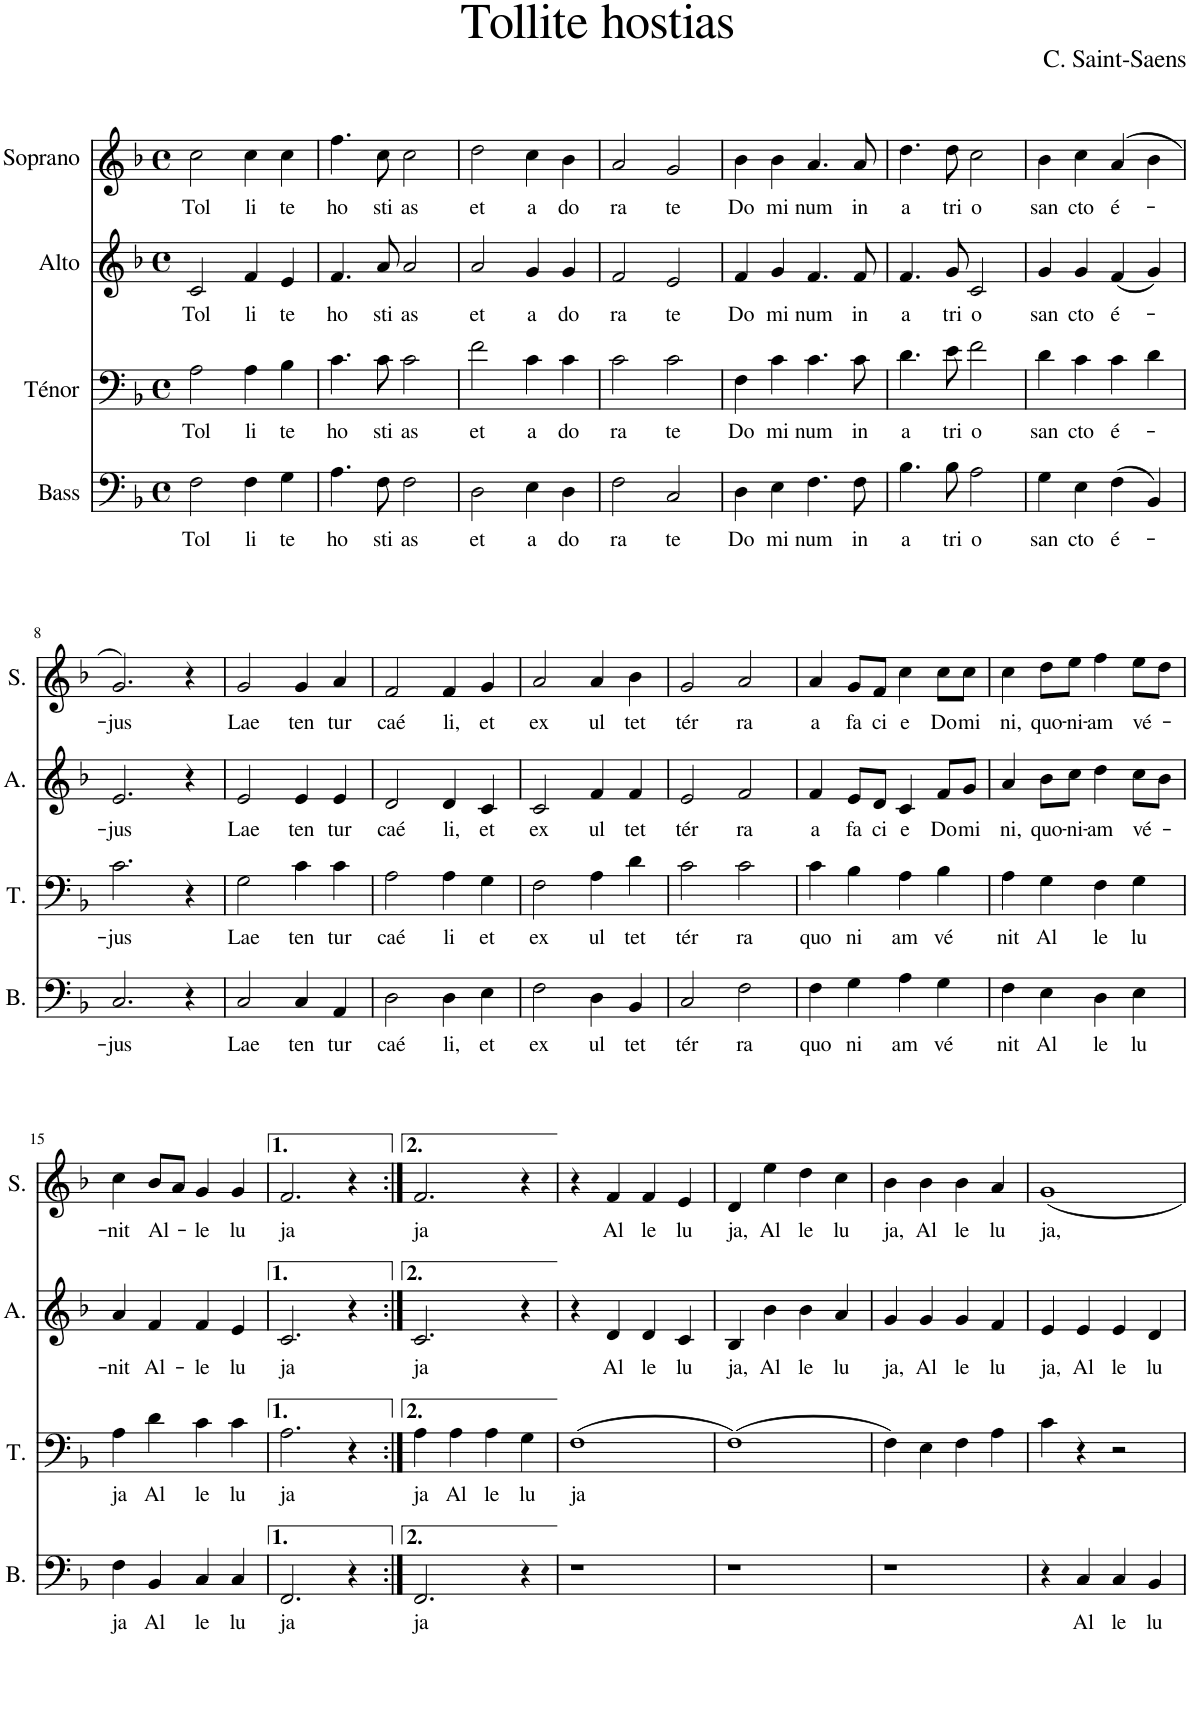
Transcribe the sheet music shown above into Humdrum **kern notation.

**kern	**text	**kern	**text	**kern	**text	**kern	**text
*part4	*part4	*part3	*part3	*part2	*part2	*part1	*part1
*staff4	*staff4	*staff3	*staff3	*staff2	*staff2	*staff1	*staff1
*I"Bass	*	*I"Ténor	*	*I"Alto	*	*I"Soprano	*
*I'B.	*	*I'T.	*	*I'A.	*	*I'S.	*
*clefF4	*	*clefF4	*	*clefG2	*	*clefG2	*
*k[b-]	*	*k[b-]	*	*k[b-]	*	*k[b-]	*
*M4/4	*	*M4/4	*	*M4/4	*	*M4/4	*
*met(c)	*	*met(c)	*	*met(c)	*	*met(c)	*
=1	=1	=1	=1	=1	=1	=1	=1
!	!LO:LY:b	!	!LO:LY:b	!	!LO:LY:b	!	!LO:LY:b
2F\	Tol	2A\	Tol	2c/	Tol	2cc\	Tol
!	!LO:LY:b	!	!LO:LY:b	!	!LO:LY:b	!	!LO:LY:b
4F\	li	4A\	li	4f/	li	4cc\	li
!	!LO:LY:b	!	!LO:LY:b	!	!LO:LY:b	!	!LO:LY:b
4G\	te	4B-\	te	4e/	te	4cc\	te
=2	=2	=2	=2	=2	=2	=2	=2
!	!LO:LY:b	!	!LO:LY:b	!	!LO:LY:b	!	!LO:LY:b
4.A\	ho	4.c\	ho	4.f/	ho	4.ff\	ho
!	!LO:LY:b	!	!LO:LY:b	!	!LO:LY:b	!	!LO:LY:b
8F\	sti	8c\	sti	8a/	sti	8cc\	sti
!	!LO:LY:b	!	!LO:LY:b	!	!LO:LY:b	!	!LO:LY:b
2F\	as	2c\	as	2a/	as	2cc\	as
=3	=3	=3	=3	=3	=3	=3	=3
!	!LO:LY:b	!	!LO:LY:b	!	!LO:LY:b	!	!LO:LY:b
2D\	et	2f\	et	2a/	et	2dd\	et
!	!LO:LY:b	!	!LO:LY:b	!	!LO:LY:b	!	!LO:LY:b
4E\	a	4c\	a	4g/	a	4cc\	a
!	!LO:LY:b	!	!LO:LY:b	!	!LO:LY:b	!	!LO:LY:b
4D\	do	4c\	do	4g/	do	4b-\	do
=4	=4	=4	=4	=4	=4	=4	=4
!	!LO:LY:b	!	!LO:LY:b	!	!LO:LY:b	!	!LO:LY:b
2F\	ra	2c\	ra	2f/	ra	2a/	ra
!	!LO:LY:b	!	!LO:LY:b	!	!LO:LY:b	!	!LO:LY:b
2C/	te	2c\	te	2e/	te	2g/	te
=5	=5	=5	=5	=5	=5	=5	=5
!	!LO:LY:b	!	!LO:LY:b	!	!LO:LY:b	!	!LO:LY:b
4D\	Do	4F\	Do	4f/	Do	4b-\	Do
!	!LO:LY:b	!	!LO:LY:b	!	!LO:LY:b	!	!LO:LY:b
4E\	mi	4c\	mi	4g/	mi	4b-\	mi
!	!LO:LY:b	!	!LO:LY:b	!	!LO:LY:b	!	!LO:LY:b
4.F\	num	4.c\	num	4.f/	num	4.a/	num
!	!LO:LY:b	!	!LO:LY:b	!	!LO:LY:b	!	!LO:LY:b
8F\	in	8c\	in	8f/	in	8a/	in
=6	=6	=6	=6	=6	=6	=6	=6
!	!LO:LY:b	!	!LO:LY:b	!	!LO:LY:b	!	!LO:LY:b
4.B-\	a	4.d\	a	4.f/	a	4.dd\	a
!	!LO:LY:b	!	!LO:LY:b	!	!LO:LY:b	!	!LO:LY:b
8B-\	tri	8e\	tri	8g/	tri	8dd\	tri
!	!LO:LY:b	!	!LO:LY:b	!	!LO:LY:b	!	!LO:LY:b
2A\	o	2f\	o	2c/	o	2cc\	o
=7	=7	=7	=7	=7	=7	=7	=7
!	!LO:LY:b	!	!LO:LY:b	!	!LO:LY:b	!	!LO:LY:b
4G\	san	4d\	san	4g/	san	4b-\	san
!	!LO:LY:b	!	!LO:LY:b	!	!LO:LY:b	!	!LO:LY:b
4E\	cto	4c\	cto	4g/	cto	4cc\	cto
!	!LO:LY:b	!	!LO:LY:b	!	!LO:LY:b	!	!LO:LY:b
(4F\	é-	4c\	é-	(4f/	é-	(4a/	é-
4BB-/)	.	4d\	.	4g/)	.	4b-\	.
!!LO:LB:g=z
=8	=8	=8	=8	=8	=8	=8	=8
!	!LO:LY:b	!	!LO:LY:b	!	!LO:LY:b	!	!LO:LY:b
2.C/	-jus	2.c\	-jus	2.e/	-jus	2.g/)	-jus
4r	.	4r	.	4r	.	4r	.
=9	=9	=9	=9	=9	=9	=9	=9
!	!LO:LY:b	!	!LO:LY:b	!	!LO:LY:b	!	!LO:LY:b
2C/	Lae	2G\	Lae	2e/	Lae	2g/	Lae
!	!LO:LY:b	!	!LO:LY:b	!	!LO:LY:b	!	!LO:LY:b
4C/	ten	4c\	ten	4e/	ten	4g/	ten
!	!LO:LY:b	!	!LO:LY:b	!	!LO:LY:b	!	!LO:LY:b
4AA/	tur	4c\	tur	4e/	tur	4a/	tur
=10	=10	=10	=10	=10	=10	=10	=10
!	!LO:LY:b	!	!LO:LY:b	!	!LO:LY:b	!	!LO:LY:b
2D\	caé	2A\	caé	2d/	caé	2f/	caé
!	!LO:LY:b	!	!LO:LY:b	!	!LO:LY:b	!	!LO:LY:b
4D\	li,	4A\	li	4d/	li,	4f/	li,
!	!LO:LY:b	!	!LO:LY:b	!	!LO:LY:b	!	!LO:LY:b
4E\	et	4G\	et	4c/	et	4g/	et
=11	=11	=11	=11	=11	=11	=11	=11
!	!LO:LY:b	!	!LO:LY:b	!	!LO:LY:b	!	!LO:LY:b
2F\	ex	2F\	ex	2c/	ex	2a/	ex
!	!LO:LY:b	!	!LO:LY:b	!	!LO:LY:b	!	!LO:LY:b
4D\	ul	4A\	ul	4f/	ul	4a/	ul
!	!LO:LY:b	!	!LO:LY:b	!	!LO:LY:b	!	!LO:LY:b
4BB-/	tet	4d\	tet	4f/	tet	4b-\	tet
=12	=12	=12	=12	=12	=12	=12	=12
!	!LO:LY:b	!	!LO:LY:b	!	!LO:LY:b	!	!LO:LY:b
2C/	tér	2c\	tér	2e/	tér	2g/	tér
!	!LO:LY:b	!	!LO:LY:b	!	!LO:LY:b	!	!LO:LY:b
2F\	ra	2c\	ra	2f/	ra	2a/	ra
=13	=13	=13	=13	=13	=13	=13	=13
!	!LO:LY:b	!	!LO:LY:b	!	!LO:LY:b	!	!LO:LY:b
4F\	quo	4c\	quo	4f/	a	4a/	a
!	!LO:LY:b	!	!LO:LY:b	!	!LO:LY:b	!	!LO:LY:b
4G\	ni	4B-\	ni	8e/L	fa	8g/L	fa
!	!	!	!	!	!LO:LY:b	!	!LO:LY:b
.	.	.	.	8d/J	ci	8f/J	ci
!	!LO:LY:b	!	!LO:LY:b	!	!LO:LY:b	!	!LO:LY:b
4A\	am	4A\	am	4c/	e	4cc\	e
!	!LO:LY:b	!	!LO:LY:b	!	!LO:LY:b	!	!LO:LY:b
4G\	vé	4B-\	vé	8f/L	Do	8cc\L	Do
!	!	!	!	!	!LO:LY:b	!	!LO:LY:b
.	.	.	.	8g/J	mi	8cc\J	mi
=14	=14	=14	=14	=14	=14	=14	=14
!	!LO:LY:b	!	!LO:LY:b	!	!LO:LY:b	!	!LO:LY:b
4F\	nit	4A\	nit	4a/	ni,	4cc\	ni,
!	!LO:LY:b	!	!LO:LY:b	!	!LO:LY:b	!	!LO:LY:b
4E\	Al	4G\	Al	8b-\L	quo-	8dd\L	quo-
!	!	!	!	!	!LO:LY:b	!	!LO:LY:b
.	.	.	.	8cc\J	-ni-	8ee\J	-ni-
!	!LO:LY:b	!	!LO:LY:b	!	!LO:LY:b	!	!LO:LY:b
4D\	le	4F\	le	4dd\	-am	4ff\	-am
!	!LO:LY:b	!	!LO:LY:b	!	!LO:LY:b	!	!LO:LY:b
4E\	lu	4G\	lu	8cc\L	vé-	8ee\L	vé-
.	.	.	.	8b-\J	.	8dd\J	.
!!LO:LB:g=z
=15	=15	=15	=15	=15	=15	=15	=15
!	!LO:LY:b	!	!LO:LY:b	!	!LO:LY:b	!	!LO:LY:b
4F\	ja	4A\	ja	4a/	-nit	4cc\	-nit
!	!LO:LY:b	!	!LO:LY:b	!	!LO:LY:b	!	!LO:LY:b
4BB-/	Al	4d\	Al	4f/	Al-	8b-/L	Al-
.	.	.	.	.	.	8a/J	.
!	!LO:LY:b	!	!LO:LY:b	!	!LO:LY:b	!	!LO:LY:b
4C/	le	4c\	le	4f/	le	4g/	-le
!	!LO:LY:b	!	!LO:LY:b	!	!LO:LY:b	!	!LO:LY:b
4C/	lu	4c\	lu	4e/	lu	4g/	lu
=16	=16	=16	=16	=16	=16	=16	=16
!	!LO:LY:b	!	!LO:LY:b	!	!LO:LY:b	!	!LO:LY:b
2.FF/	ja	2.A\	ja	2.c/	ja	2.f/	ja
4r	.	4r	.	4r	.	4r	.
=17:|!	=17:|!	=17:|!	=17:|!	=17:|!	=17:|!	=17:|!	=17:|!
!	!LO:LY:b	!	!LO:LY:b	!	!LO:LY:b	!	!LO:LY:b
2.FF/	ja	4A\	ja	2.c/	ja	2.f/	ja
!	!	!	!LO:LY:b	!	!	!	!
.	.	4A\	Al	.	.	.	.
!	!	!	!LO:LY:b	!	!	!	!
.	.	4A\	le	.	.	.	.
!	!	!	!LO:LY:b	!	!	!	!
4r	.	4G\	lu	4r	.	4r	.
=18	=18	=18	=18	=18	=18	=18	=18
!	!	!	!LO:LY:b	!	!	!	!
1r	.	(1F	ja	4r	.	4r	.
!	!	!	!	!	!LO:LY:b	!	!LO:LY:b
.	.	.	.	4d/	Al	4f/	Al
!	!	!	!	!	!LO:LY:b	!	!LO:LY:b
.	.	.	.	4d/	le	4f/	le
!	!	!	!	!	!LO:LY:b	!	!LO:LY:b
.	.	.	.	4c/	lu	4e/	lu
=19	=19	=19	=19	=19	=19	=19	=19
!	!	!	!	!	!LO:LY:b	!	!LO:LY:b
1r	.	(1F)	.	4B-/	ja,	4d/	ja,
!	!	!	!	!	!LO:LY:b	!	!LO:LY:b
.	.	.	.	4b-\	Al	4ee\	Al
!	!	!	!	!	!LO:LY:b	!	!LO:LY:b
.	.	.	.	4b-\	le	4dd\	le
!	!	!	!	!	!LO:LY:b	!	!LO:LY:b
.	.	.	.	4a/	lu	4cc\	lu
=20	=20	=20	=20	=20	=20	=20	=20
!	!	!	!	!	!LO:LY:b	!	!LO:LY:b
1r	.	4F\)	.	4g/	ja,	4b-\	ja,
!	!	!	!	!	!LO:LY:b	!	!LO:LY:b
.	.	4E\	.	4g/	Al	4b-\	Al
!	!	!	!	!	!LO:LY:b	!	!LO:LY:b
.	.	4F\	.	4g/	le	4b-\	le
!	!	!	!	!	!LO:LY:b	!	!LO:LY:b
.	.	4A\	.	4f/	lu	4a/	lu
=21	=21	=21	=21	=21	=21	=21	=21
!	!	!	!	!	!LO:LY:b	!	!LO:LY:b
4r	.	4c\	.	4e/	ja,	1g	ja,
!	!LO:LY:b	!	!	!	!LO:LY:b	!	!
4C/	Al	4r	.	4e/	Al	.	.
!	!LO:LY:b	!	!	!	!LO:LY:b	!	!
4C/	le	2r	.	4e/	le	.	.
!	!LO:LY:b	!	!	!	!LO:LY:b	!	!
4BB-/	lu	.	.	4d/	lu	.	.
=	=	=	=	=	=	=	=
*-	*-	*-	*-	*-	*-	*-	*-
